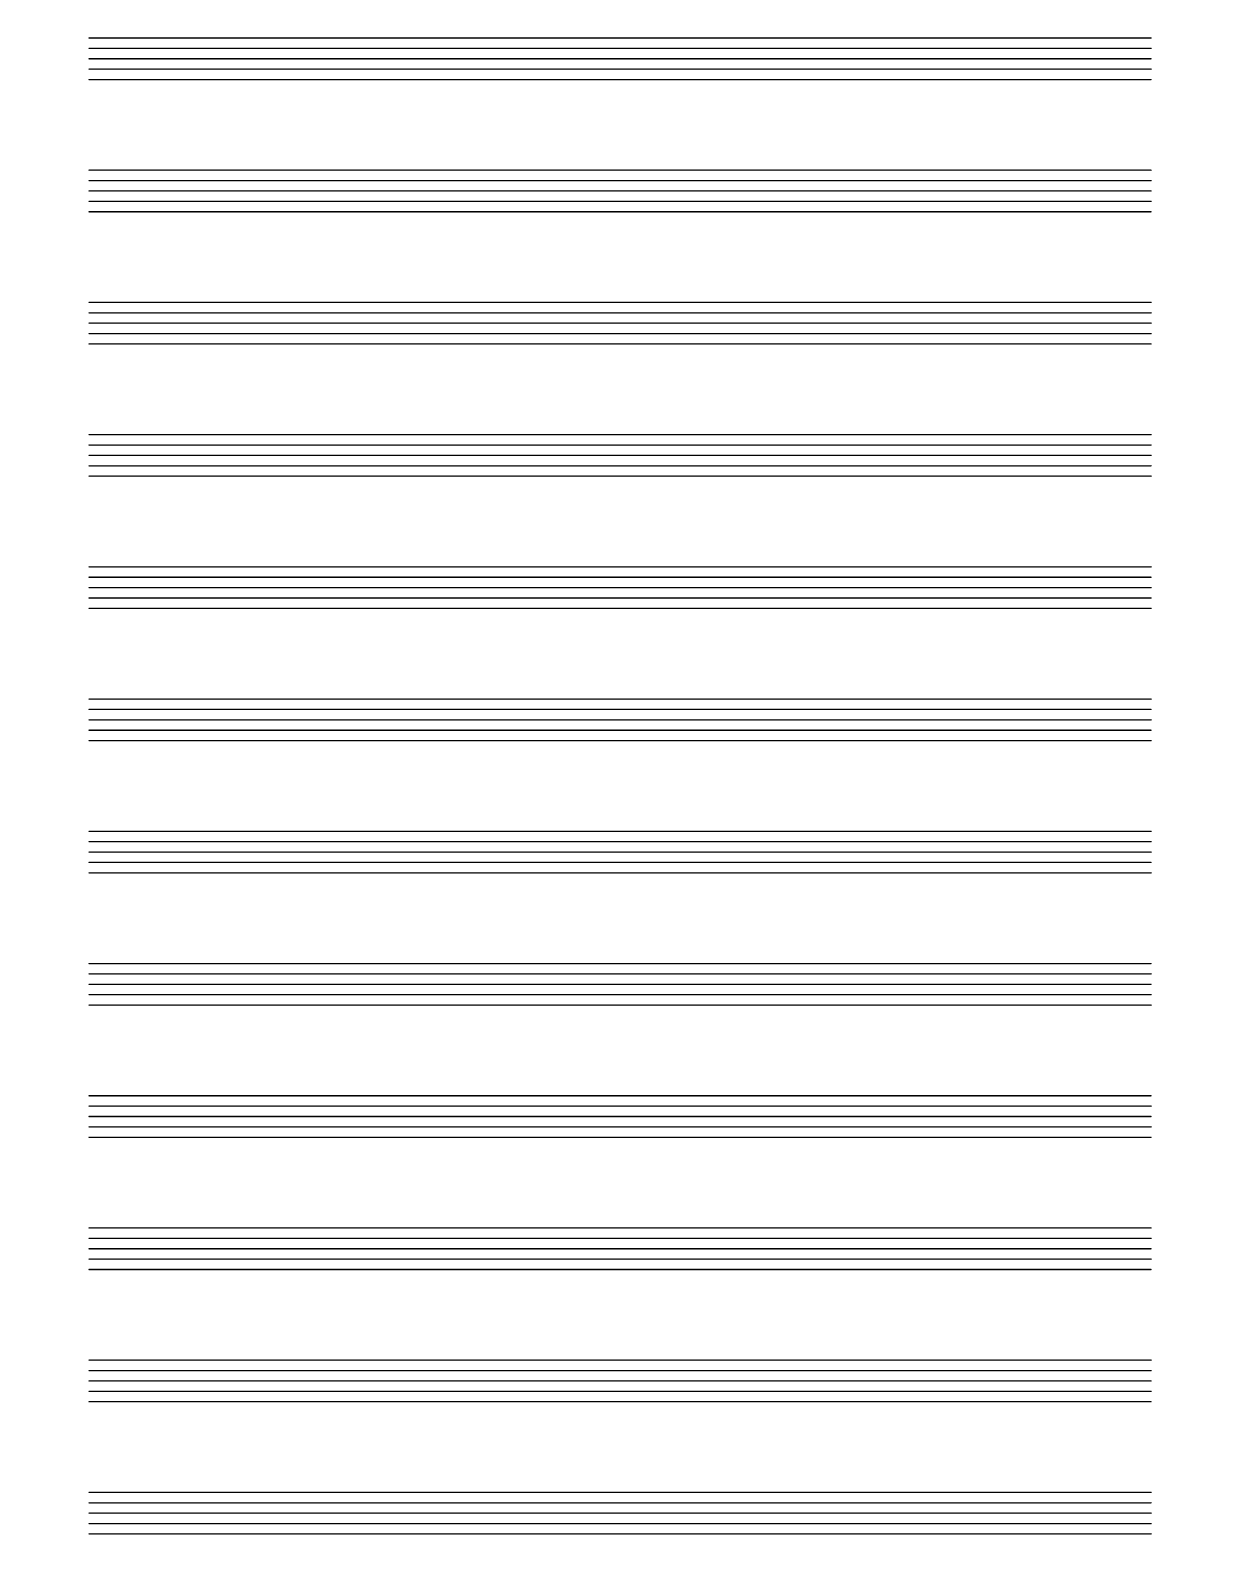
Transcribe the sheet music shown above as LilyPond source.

#(set-global-staff-size 20)

\score {
  {
    \repeat unfold 12 { s1 \break }
  }
  \layout {
    indent = 0\in
    \context {
      \Staff
      \remove "Time_signature_engraver"
      \remove "Clef_engraver"
      \remove "Bar_engraver"
    }
    \context {
      \Score
      \remove "Bar_number_engraver"
    }
  }
}

\paper {
  #(set-paper-size "a4")
  ragged-last-bottom = ##f
  line-width = 180
  left-margin = 15
  bottom-margin = 20
  top-margin = 20
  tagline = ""
}